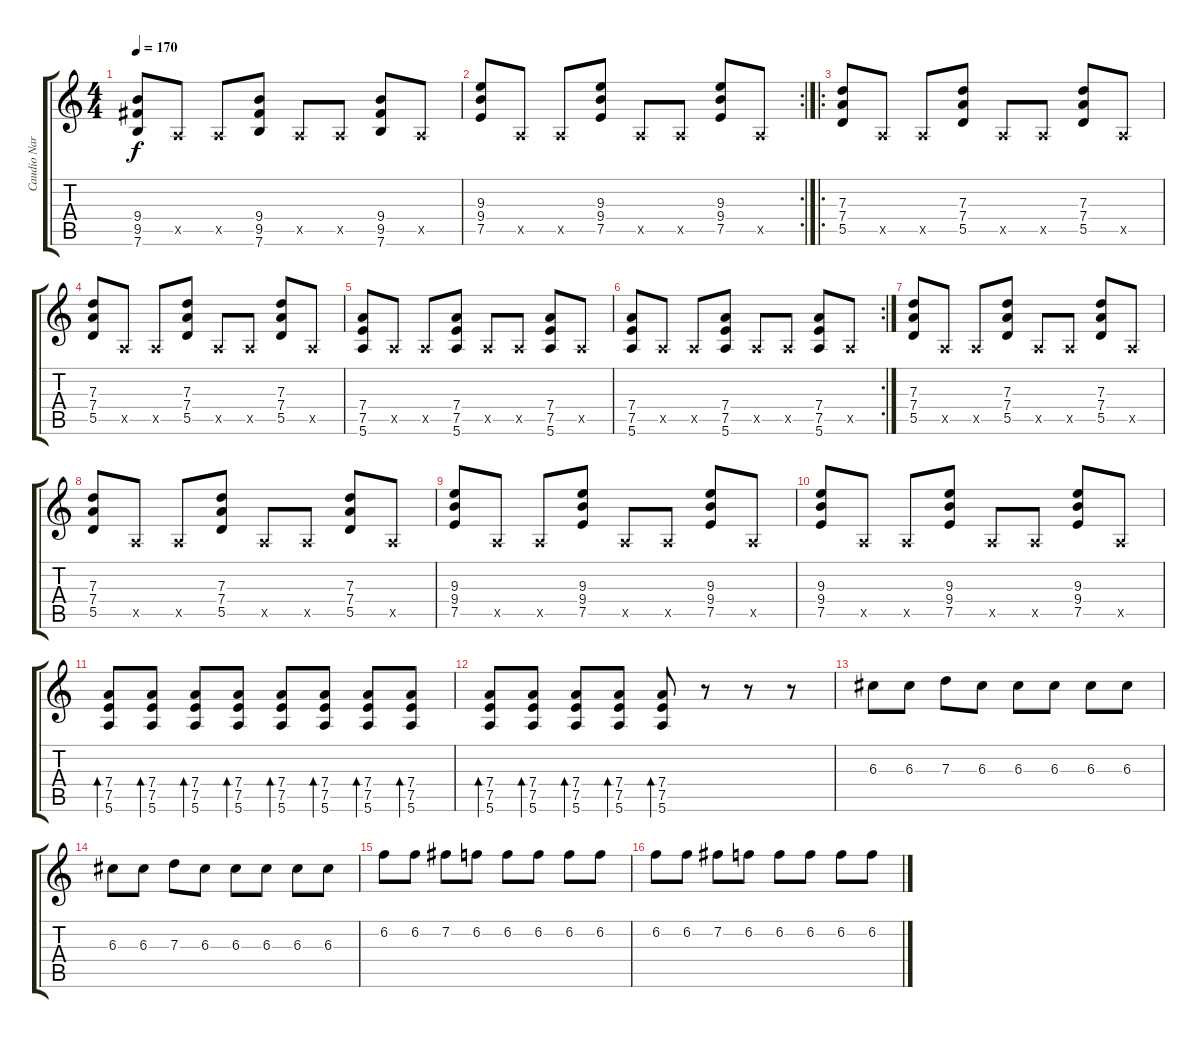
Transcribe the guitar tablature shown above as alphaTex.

\track ("Caudio Narea" "Caudio Nar") {instrument overdrivenguitar}
\staff {score tabs}
\tuning (E4 B3 G3 D3 A2 E2) {hide}
\ts (4 4)
\tempo 170
\clef g2
\ks c
(9.4 9.5 7.6).8{dy f} 0.5{x}.8 0.5{x}.8 (9.4 9.5 7.6).8 0.5{x}.8 0.5{x}.8 (9.4 9.5 7.6).8 0.5{x}.8 |
\rc 2
(9.3 9.4 7.5).8 0.5{x}.8 0.5{x}.8 (9.3 9.4 7.5).8 0.5{x}.8 0.5{x}.8 (9.3 9.4 7.5).8 0.5{x}.8 |
\ro
(7.3 7.4 5.5).8 0.5{x}.8 0.5{x}.8 (7.3 7.4 5.5).8 0.5{x}.8 0.5{x}.8 (7.3 7.4 5.5).8 0.5{x}.8 |
(7.3 7.4 5.5).8 0.5{x}.8 0.5{x}.8 (7.3 7.4 5.5).8 0.5{x}.8 0.5{x}.8 (7.3 7.4 5.5).8 0.5{x}.8 |
(7.4 7.5 5.6).8 0.5{x}.8 0.5{x}.8 (7.4 7.5 5.6).8 0.5{x}.8 0.5{x}.8 (7.4 7.5 5.6).8 0.5{x}.8 |
\rc 2
(7.4 7.5 5.6).8 0.5{x}.8 0.5{x}.8 (7.4 7.5 5.6).8 0.5{x}.8 0.5{x}.8 (7.4 7.5 5.6).8 0.5{x}.8 |
(7.3 7.4 5.5).8 0.5{x}.8 0.5{x}.8 (7.3 7.4 5.5).8 0.5{x}.8 0.5{x}.8 (7.3 7.4 5.5).8 0.5{x}.8 |
(7.3 7.4 5.5).8 0.5{x}.8 0.5{x}.8 (7.3 7.4 5.5).8 0.5{x}.8 0.5{x}.8 (7.3 7.4 5.5).8 0.5{x}.8 |
(9.3 9.4 7.5).8 0.5{x}.8 0.5{x}.8 (9.3 9.4 7.5).8 0.5{x}.8 0.5{x}.8 (9.3 9.4 7.5).8 0.5{x}.8 |
(9.3 9.4 7.5).8 0.5{x}.8 0.5{x}.8 (9.3 9.4 7.5).8 0.5{x}.8 0.5{x}.8 (9.3 9.4 7.5).8 0.5{x}.8 |
(7.4 7.5 5.6).8{bd 60} (7.4 7.5 5.6).8{bd 60} (7.4 7.5 5.6).8{bd 60} (7.4 7.5 5.6).8{bd 60} (7.4 7.5 5.6).8{bd 60} (7.4 7.5 5.6).8{bd 60} (7.4 7.5 5.6).8{bd 60} (7.4 7.5 5.6).8{bd 60} |
(7.4 7.5 5.6).8{bd 60} (7.4 7.5 5.6).8{bd 60} (7.4 7.5 5.6).8{bd 60} (7.4 7.5 5.6).8{bd 60} (7.4 7.5 5.6).8{bd 60} r.8 r.8 r.8 |
6.3.8 6.3.8 7.3.8 6.3.8 6.3.8 6.3.8 6.3.8 6.3.8 |
6.3.8 6.3.8 7.3.8 6.3.8 6.3.8 6.3.8 6.3.8 6.3.8 |
6.2.8 6.2.8 7.2.8 6.2.8 6.2.8 6.2.8 6.2.8 6.2.8 |
6.2.8 6.2.8 7.2.8 6.2.8 6.2.8 6.2.8 6.2.8 6.2.8
